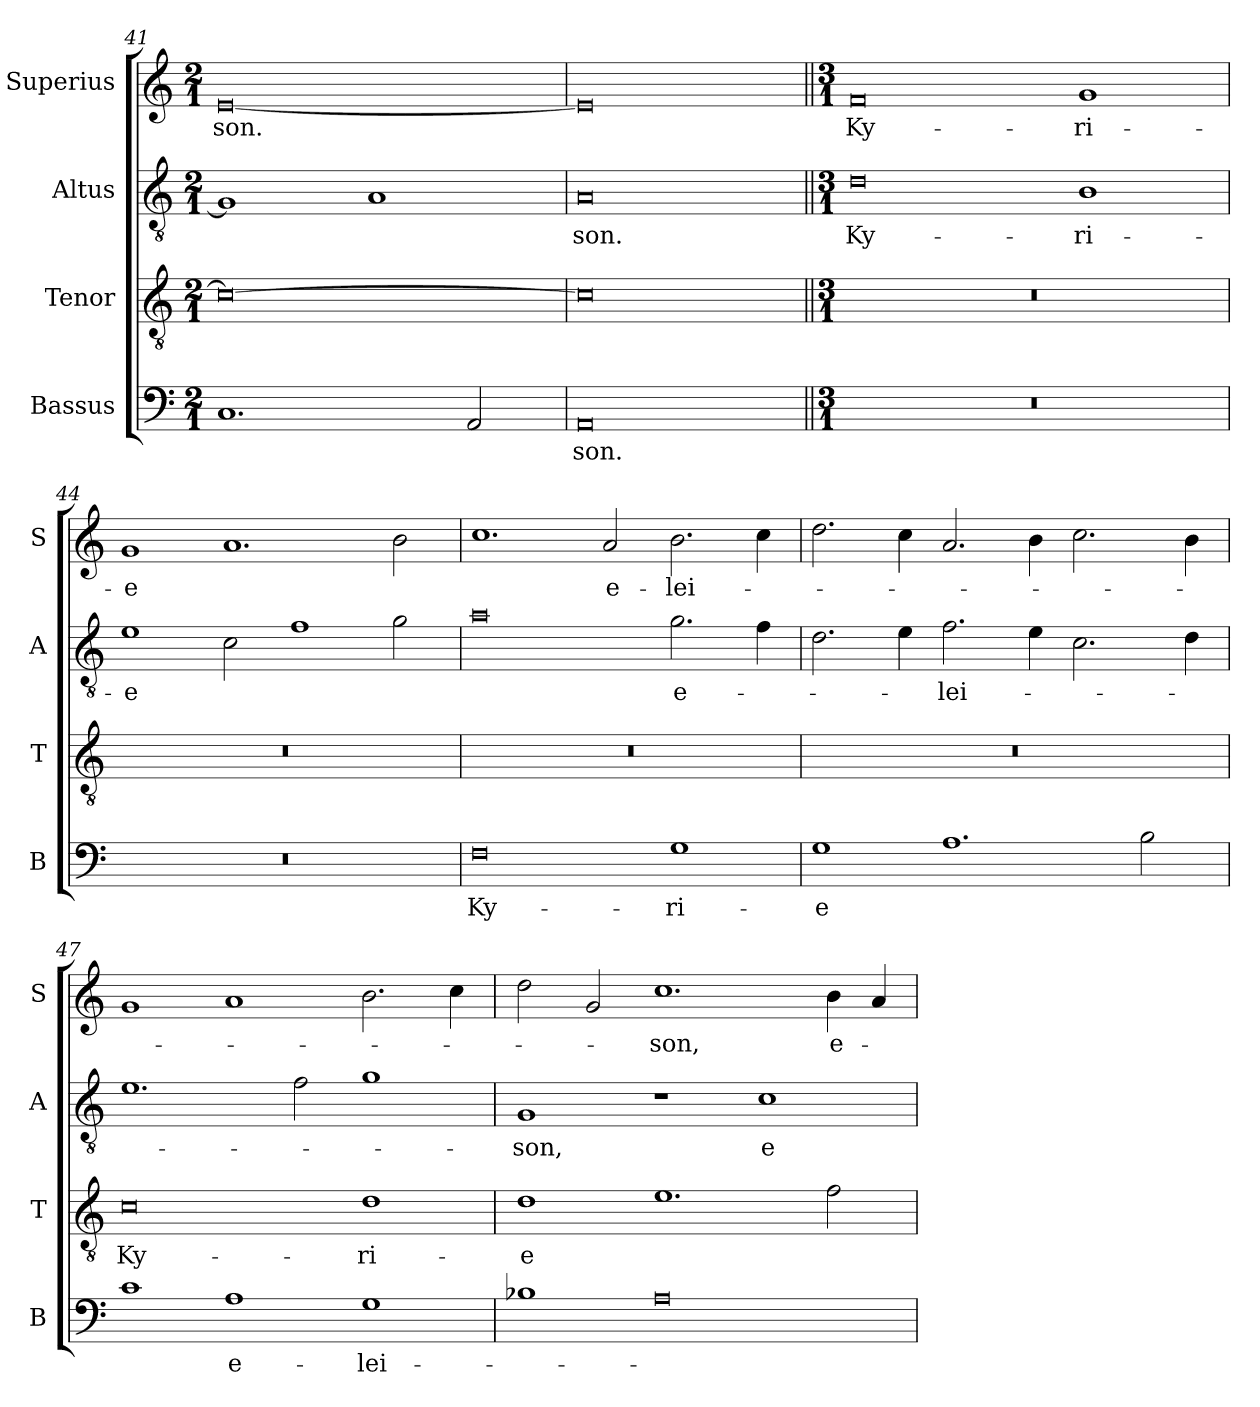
**kern	**text	**kern	**text	**kern	**text	**kern	**text
*part4	*part4	*part3	*part3	*part2	*part2	*part1	*part1
*staff4	*staff4	*staff3	*staff3	*staff2	*staff2	*staff1	*staff1
*I"Bassus	*	*I"Tenor	*	*I"Altus	*	*I"Superius	*
*I'B	*	*I'T	*	*I'A	*	*I'S	*
*clefF4	*	*clefGv2	*	*clefGv2	*	*clefG2	*
*k[]	*	*k[]	*	*k[]	*	*k[]	*
*M2/1	*	*M2/1	*	*M2/1	*	*M2/1	*
=41	=41	=41	=41	=41	=41	=41	=41
1.C	.	0c_	.	1G]	.	[0e	-son.
.	.	.	.	1A	.	.	.
2AA/	.	.	.	.	.	.	.
=42	=42	=42	=42	=42	=42	=42	=42
0AA	-son.	0c]	.	0A	-son.	0e]	.
!!LO:LB:g=z
=43||	=43||	=43||	=43||	=43||	=43||	=43||	=43||
*M3/1	*	*M3/1	*	*M3/1	*	*M3/1	*
0.r	.	0.r	.	0d	Ky-	0f	Ky-
.	.	.	.	1B	-ri-	1g	-ri-
=44	=44	=44	=44	=44	=44	=44	=44
0.r	.	0.r	.	1e	-e	1g	-e
.	.	.	.	2c\	.	1.a	.
.	.	.	.	1f	.	.	.
.	.	.	.	2g\	.	2b\	.
=45	=45	=45	=45	=45	=45	=45	=45
0F	Ky-	0.r	.	0a	.	1.cc	.
.	.	.	.	.	.	2a/	e-
1G	-ri-	.	.	2.g\	e-	2.b\	-lei-
.	.	.	.	4f\	.	4cc\	.
=46	=46	=46	=46	=46	=46	=46	=46
1G	-e	0.r	.	2.d\	.	2.dd\	.
.	.	.	.	4e\	.	4cc\	.
1.A	.	.	.	2.f\	-lei-	2.a/	.
.	.	.	.	4e\	.	4b\	.
.	.	.	.	2.c\	.	2.cc\	.
2B\	.	.	.	.	.	.	.
.	.	.	.	4d\	.	4b\	.
=47	=47	=47	=47	=47	=47	=47	=47
1c	.	0c	Ky-	1.e	.	1g	.
1A	e-	.	.	.	.	1a	.
.	.	.	.	2f\	.	.	.
1G	-lei-	1d	-ri-	1g	.	2.b\	.
.	.	.	.	.	.	4cc\	.
=48	=48	=48	=48	=48	=48	=48	=48
1B-X	.	1d	-e	1G	-son,	2dd\	.
.	.	.	.	.	.	2g/	.
0A	.	1.e	.	1r	.	1.cc	-son,
.	.	.	.	1c	e-	.	.
.	.	2f\	.	.	.	4b\	e-
.	.	.	.	.	.	4a/	.
=	=	=	=	=	=	=	=
*-	*-	*-	*-	*-	*-	*-	*-
